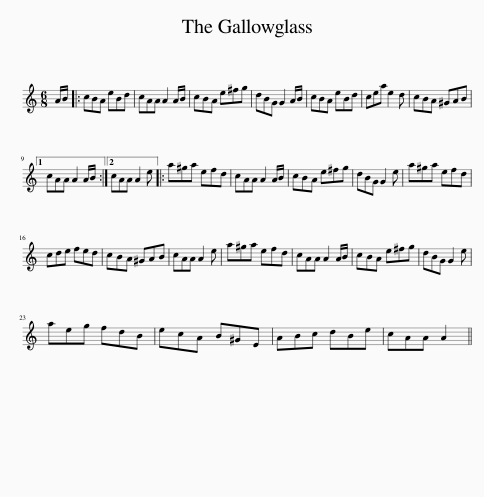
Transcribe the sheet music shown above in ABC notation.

X:1
L:1/8
M:6/8
I:linebreak $
K:C
V:1 treble
V:1
 A/B/ |: cBA eBd | cAA A2 A/B/ | cBA e^fg | dBG G2 A/B/ | %5
 cBA eBd | cea e2 d | cBA ^GAB |1$ cAA A2 A/B/ :|2 cAA A2 e |: %10
 a^ga efd | cAA A2 A/B/ | cBA e^fg | dBG G2 e | a^ga efd |$ %15
 cde fed | cBA ^GAB | cAA A2 e | a^ga efd | cAA A2 A/B/ | %20
 cBA e^fg | dBG G2 e |$ aeg fdB | ecA B^GE | ABc dBe | %25
 cAA A2 || %26
